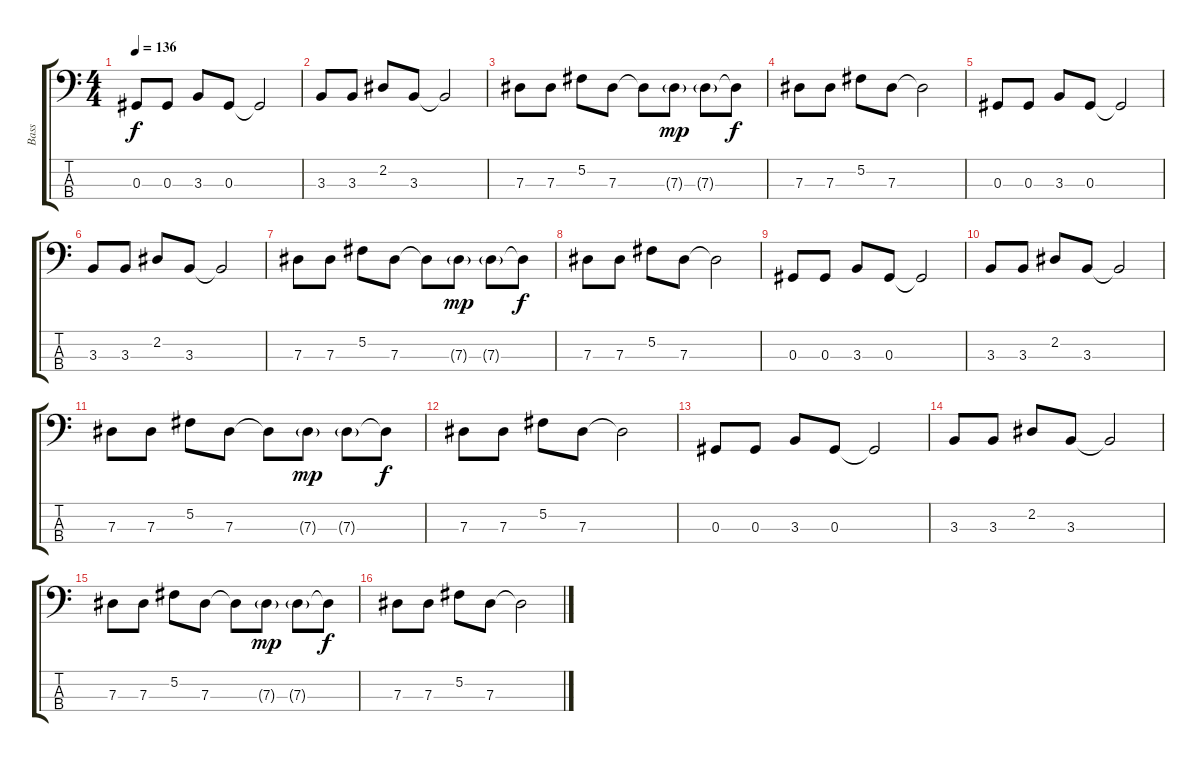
\track ("Bass" "Bass") {instrument electricbasspick}
\staff {score tabs}
\tuning (Gb2 Db2 Ab1 Eb1) {hide}
\ts (4 4)
\tempo 136
\clef f4
\ks c
0.3.8{dy f} 0.3.8 3.3.8 0.3.8 0.3{t}.2 |
3.3.8 3.3.8 2.2.8 3.3.8 3.3{t}.2 |
7.3.8 7.3.8 5.2.8 7.3.8 7.3{t}.8 7.3{g}.8{dy mp} 7.3{g}.8 7.3{t}.8{dy f} |
7.3.8 7.3.8 5.2.8 7.3.8 7.3{t}.2 |
0.3.8 0.3.8 3.3.8 0.3.8 0.3{t}.2 |
3.3.8 3.3.8 2.2.8 3.3.8 3.3{t}.2 |
7.3.8 7.3.8 5.2.8 7.3.8 7.3{t}.8 7.3{g}.8{dy mp} 7.3{g}.8 7.3{t}.8{dy f} |
7.3.8 7.3.8 5.2.8 7.3.8 7.3{t}.2 |
0.3.8 0.3.8 3.3.8 0.3.8 0.3{t}.2 |
3.3.8 3.3.8 2.2.8 3.3.8 3.3{t}.2 |
7.3.8 7.3.8 5.2.8 7.3.8 7.3{t}.8 7.3{g}.8{dy mp} 7.3{g}.8 7.3{t}.8{dy f} |
7.3.8 7.3.8 5.2.8 7.3.8 7.3{t}.2 |
0.3.8 0.3.8 3.3.8 0.3.8 0.3{t}.2 |
3.3.8 3.3.8 2.2.8 3.3.8 3.3{t}.2 |
7.3.8 7.3.8 5.2.8 7.3.8 7.3{t}.8 7.3{g}.8{dy mp} 7.3{g}.8 7.3{t}.8{dy f} |
7.3.8 7.3.8 5.2.8 7.3.8 7.3{t}.2
